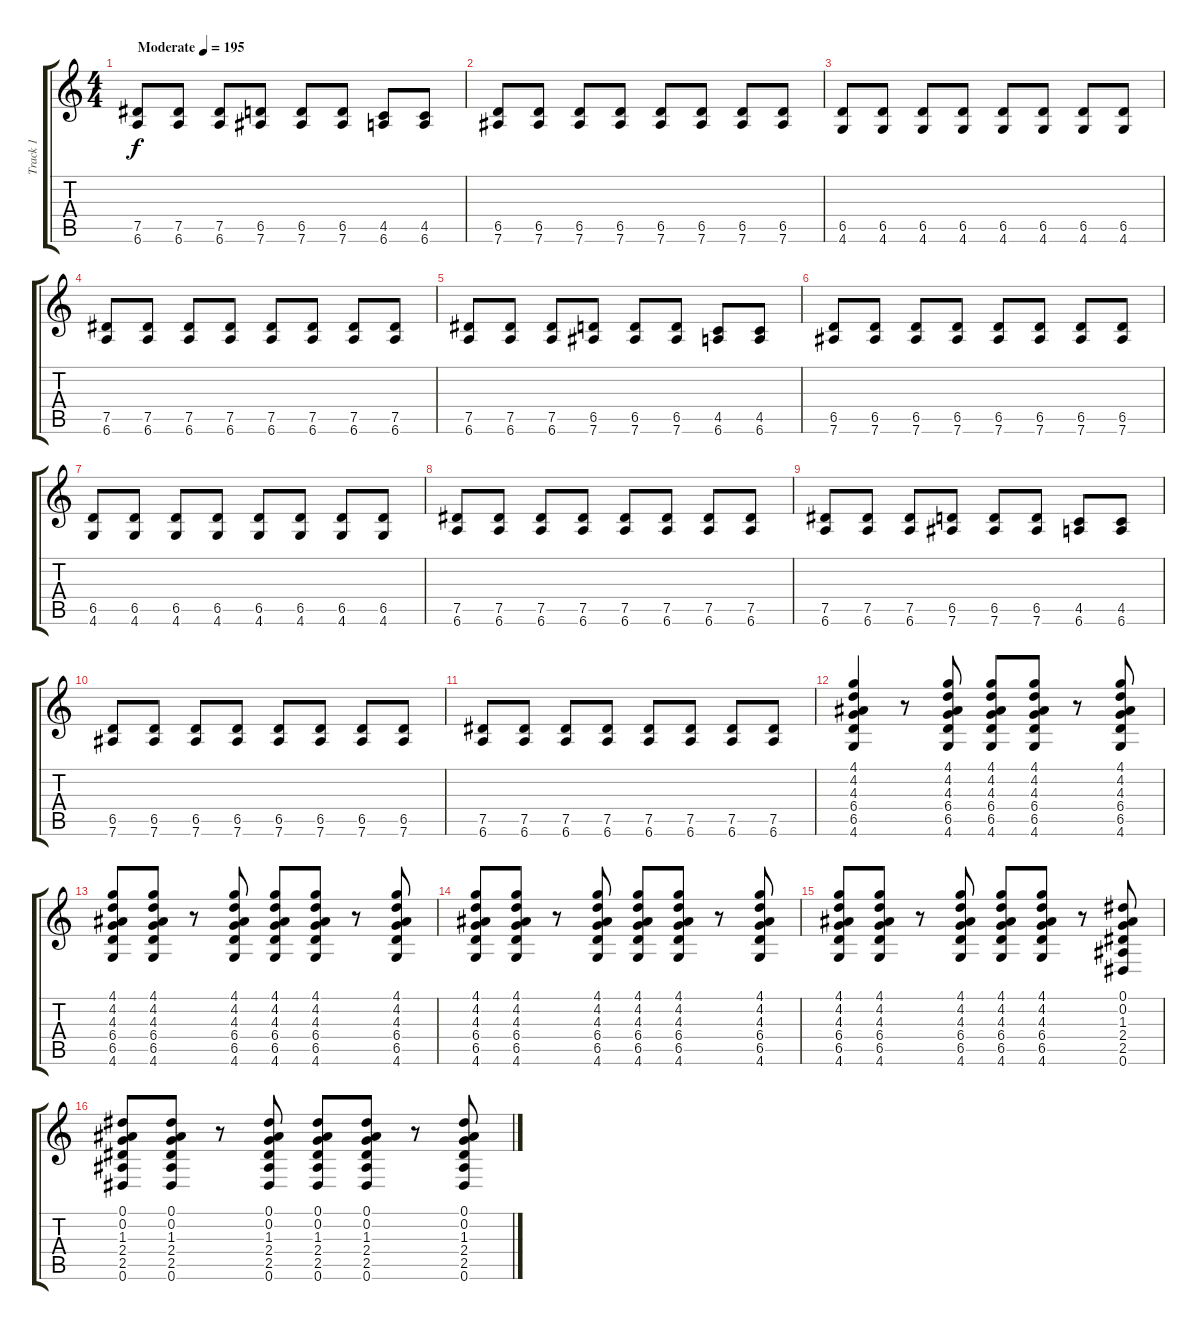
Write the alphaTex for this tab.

\track ("Track 1" "Track 1") {instrument overdrivenguitar}
\staff {score tabs}
\tuning (Eb4 Bb3 Gb3 Db3 Ab2 Eb2) {hide}
\ts (4 4)
\tempo (195 "Moderate")
\clef g2
\ks c
(7.5 6.6).8{dy f volume 9 instrument overdrivenguitar} (7.5 6.6).8 (7.5 6.6).8 (6.5 7.6).8 (6.5 7.6).8 (6.5 7.6).8 (4.5 6.6).8 (4.5 6.6).8 |
(6.5 7.6).8 (6.5 7.6).8 (6.5 7.6).8 (6.5 7.6).8 (6.5 7.6).8 (6.5 7.6).8 (6.5 7.6).8 (6.5 7.6).8 |
(6.5 4.6).8 (6.5 4.6).8 (6.5 4.6).8 (6.5 4.6).8 (6.5 4.6).8 (6.5 4.6).8 (6.5 4.6).8 (6.5 4.6).8 |
(7.5 6.6).8 (7.5 6.6).8 (7.5 6.6).8 (7.5 6.6).8 (7.5 6.6).8 (7.5 6.6).8 (7.5 6.6).8 (7.5 6.6).8 |
(7.5 6.6).8 (7.5 6.6).8 (7.5 6.6).8 (6.5 7.6).8 (6.5 7.6).8 (6.5 7.6).8 (4.5 6.6).8 (4.5 6.6).8 |
(6.5 7.6).8 (6.5 7.6).8 (6.5 7.6).8 (6.5 7.6).8 (6.5 7.6).8 (6.5 7.6).8 (6.5 7.6).8 (6.5 7.6).8 |
(6.5 4.6).8 (6.5 4.6).8 (6.5 4.6).8 (6.5 4.6).8 (6.5 4.6).8 (6.5 4.6).8 (6.5 4.6).8 (6.5 4.6).8 |
(7.5 6.6).8 (7.5 6.6).8 (7.5 6.6).8 (7.5 6.6).8 (7.5 6.6).8 (7.5 6.6).8 (7.5 6.6).8 (7.5 6.6).8 |
(7.5 6.6).8 (7.5 6.6).8 (7.5 6.6).8 (6.5 7.6).8 (6.5 7.6).8 (6.5 7.6).8 (4.5 6.6).8 (4.5 6.6).8 |
(6.5 7.6).8 (6.5 7.6).8 (6.5 7.6).8 (6.5 7.6).8 (6.5 7.6).8 (6.5 7.6).8 (6.5 7.6).8 (6.5 7.6).8 |
(7.5 6.6).8 (7.5 6.6).8 (7.5 6.6).8 (7.5 6.6).8 (7.5 6.6).8 (7.5 6.6).8 (7.5 6.6).8 (7.5 6.6).8 |
(4.1 4.2 4.3 6.4 6.5 4.6).4{volume 7} r.8 (4.1 4.2 4.3 6.4 6.5 4.6).8 (4.1 4.2 4.3 6.4 6.5 4.6).8 (4.1 4.2 4.3 6.4 6.5 4.6).8 r.8 (4.1 4.2 4.3 6.4 6.5 4.6).8 |
(4.1 4.2 4.3 6.4 6.5 4.6).8 (4.1 4.2 4.3 6.4 6.5 4.6).8 r.8 (4.1 4.2 4.3 6.4 6.5 4.6).8 (4.1 4.2 4.3 6.4 6.5 4.6).8 (4.1 4.2 4.3 6.4 6.5 4.6).8 r.8 (4.1 4.2 4.3 6.4 6.5 4.6).8 |
(4.1 4.2 4.3 6.4 6.5 4.6).8 (4.1 4.2 4.3 6.4 6.5 4.6).8 r.8 (4.1 4.2 4.3 6.4 6.5 4.6).8 (4.1 4.2 4.3 6.4 6.5 4.6).8 (4.1 4.2 4.3 6.4 6.5 4.6).8 r.8 (4.1 4.2 4.3 6.4 6.5 4.6).8 |
(4.1 4.2 4.3 6.4 6.5 4.6).8 (4.1 4.2 4.3 6.4 6.5 4.6).8 r.8 (4.1 4.2 4.3 6.4 6.5 4.6).8 (4.1 4.2 4.3 6.4 6.5 4.6).8 (4.1 4.2 4.3 6.4 6.5 4.6).8 r.8 (0.1 0.2 1.3 2.4 2.5 0.6).8 |
(0.1 0.2 1.3 2.4 2.5 0.6).8 (0.1 0.2 1.3 2.4 2.5 0.6).8 r.8 (0.1 0.2 1.3 2.4 2.5 0.6).8 (0.1 0.2 1.3 2.4 2.5 0.6).8 (0.1 0.2 1.3 2.4 2.5 0.6).8 r.8 (0.1 0.2 1.3 2.4 2.5 0.6).8
